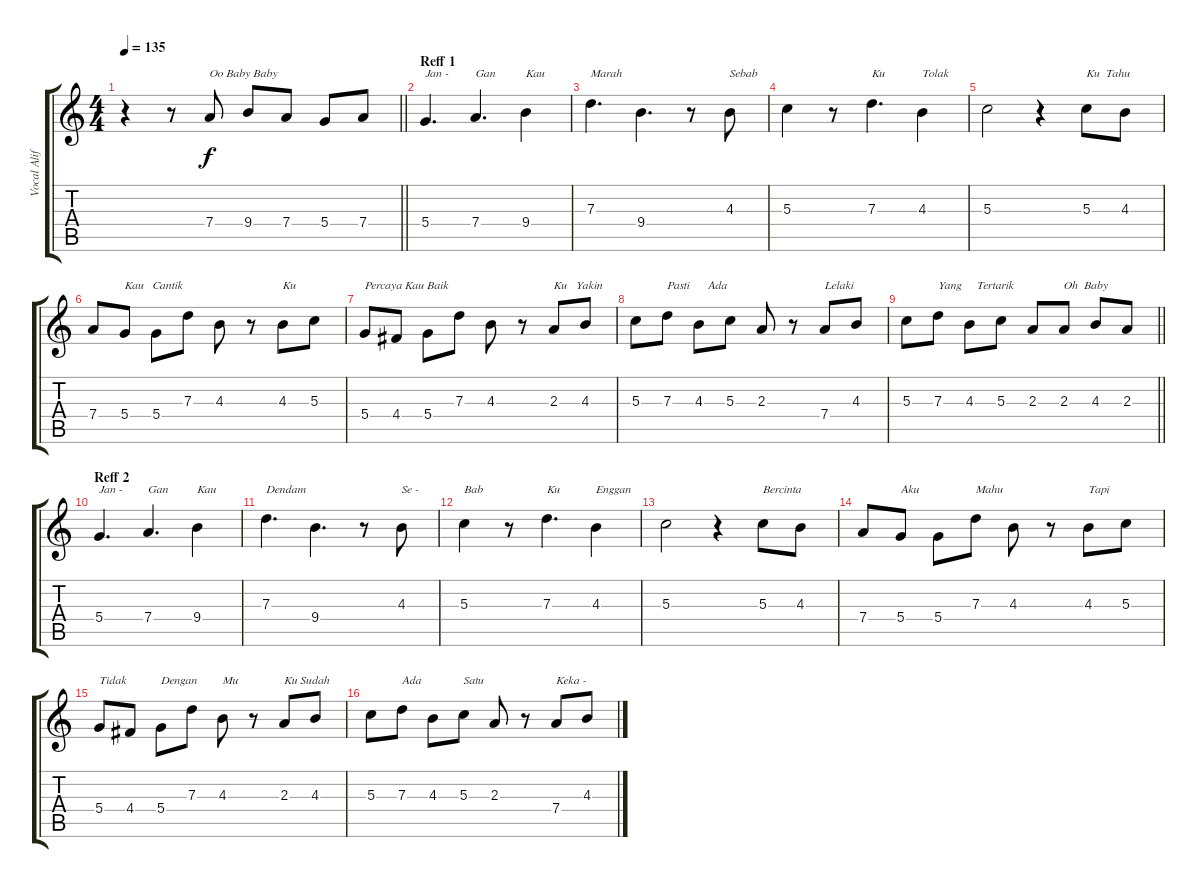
\track ("Vocal Alif Satar" "Vocal Alif") {instrument acousticguitarsteel}
\staff {score tabs}
\tuning (E4 B3 G3 D3 A2 E2) {hide}
\ts (4 4)
\tempo 135
\clef g2
\barLineRight lightlight
\ks c
r.4{dy f} r.8 7.4.8{txt "Oo Baby Baby"} 9.4.8 7.4.8 5.4.8 7.4.8 |
\section ("" "Reff 1")
5.4.4{d txt "Jan -"} 7.4.4{d txt "Gan "} 9.4.4{txt "Kau "} |
7.3.4{d txt "Marah "} 9.4.4{d} r.8 4.3.8{txt "Sebab "} |
5.3.4 r.8 7.3.4{d txt "Ku "} 4.3.4{txt "Tolak "} |
5.3.2 r.4 5.3.8{txt "Ku  Tahu "} 4.3.8 |
7.4.8 5.4.8{txt "Kau   Cantik"} 5.4.8 7.3.8 4.3.8 r.8 4.3.8{txt "Ku "} 5.3.8 |
5.4.8{txt "Percaya Kau Baik"} 4.4.8 5.4.8 7.3.8 4.3.8 r.8 2.3.8{txt "Ku   Yakin "} 4.3.8 |
5.3.8 7.3.8{txt "Pasti      Ada"} 4.3.8 5.3.8 2.3.8 r.8 7.4.8{txt "Lelaki "} 4.3.8 |
\barLineRight lightlight
5.3.8 7.3.8{txt "Yang     Tertarik"} 4.3.8 5.3.8 2.3.8 2.3.8{txt "Oh  Baby"} 4.3.8 2.3.8 |
\section ("" "Reff 2")
5.4.4{d txt "Jan -"} 7.4.4{d txt "Gan"} 9.4.4{txt "Kau"} |
7.3.4{d txt "Dendam"} 9.4.4{d} r.8 4.3.8{txt "Se -"} |
5.3.4{txt "Bab"} r.8 7.3.4{d txt "Ku"} 4.3.4{txt "Enggan"} |
5.3.2 r.4 5.3.8{txt "Bercinta"} 4.3.8 |
7.4.8 5.4.8{txt "Aku"} 5.4.8 7.3.8{txt "Mahu"} 4.3.8 r.8 4.3.8{txt "Tapi"} 5.3.8 |
5.4.8{txt "Tidak"} 4.4.8 5.4.8{txt "Dengan"} 7.3.8 4.3.8{txt "Mu"} r.8 2.3.8{txt "Ku Sudah"} 4.3.8 |
5.3.8 7.3.8{txt "Ada"} 4.3.8 5.3.8{txt "Satu"} 2.3.8 r.8 7.4.8{txt "Keka -"} 4.3.8
